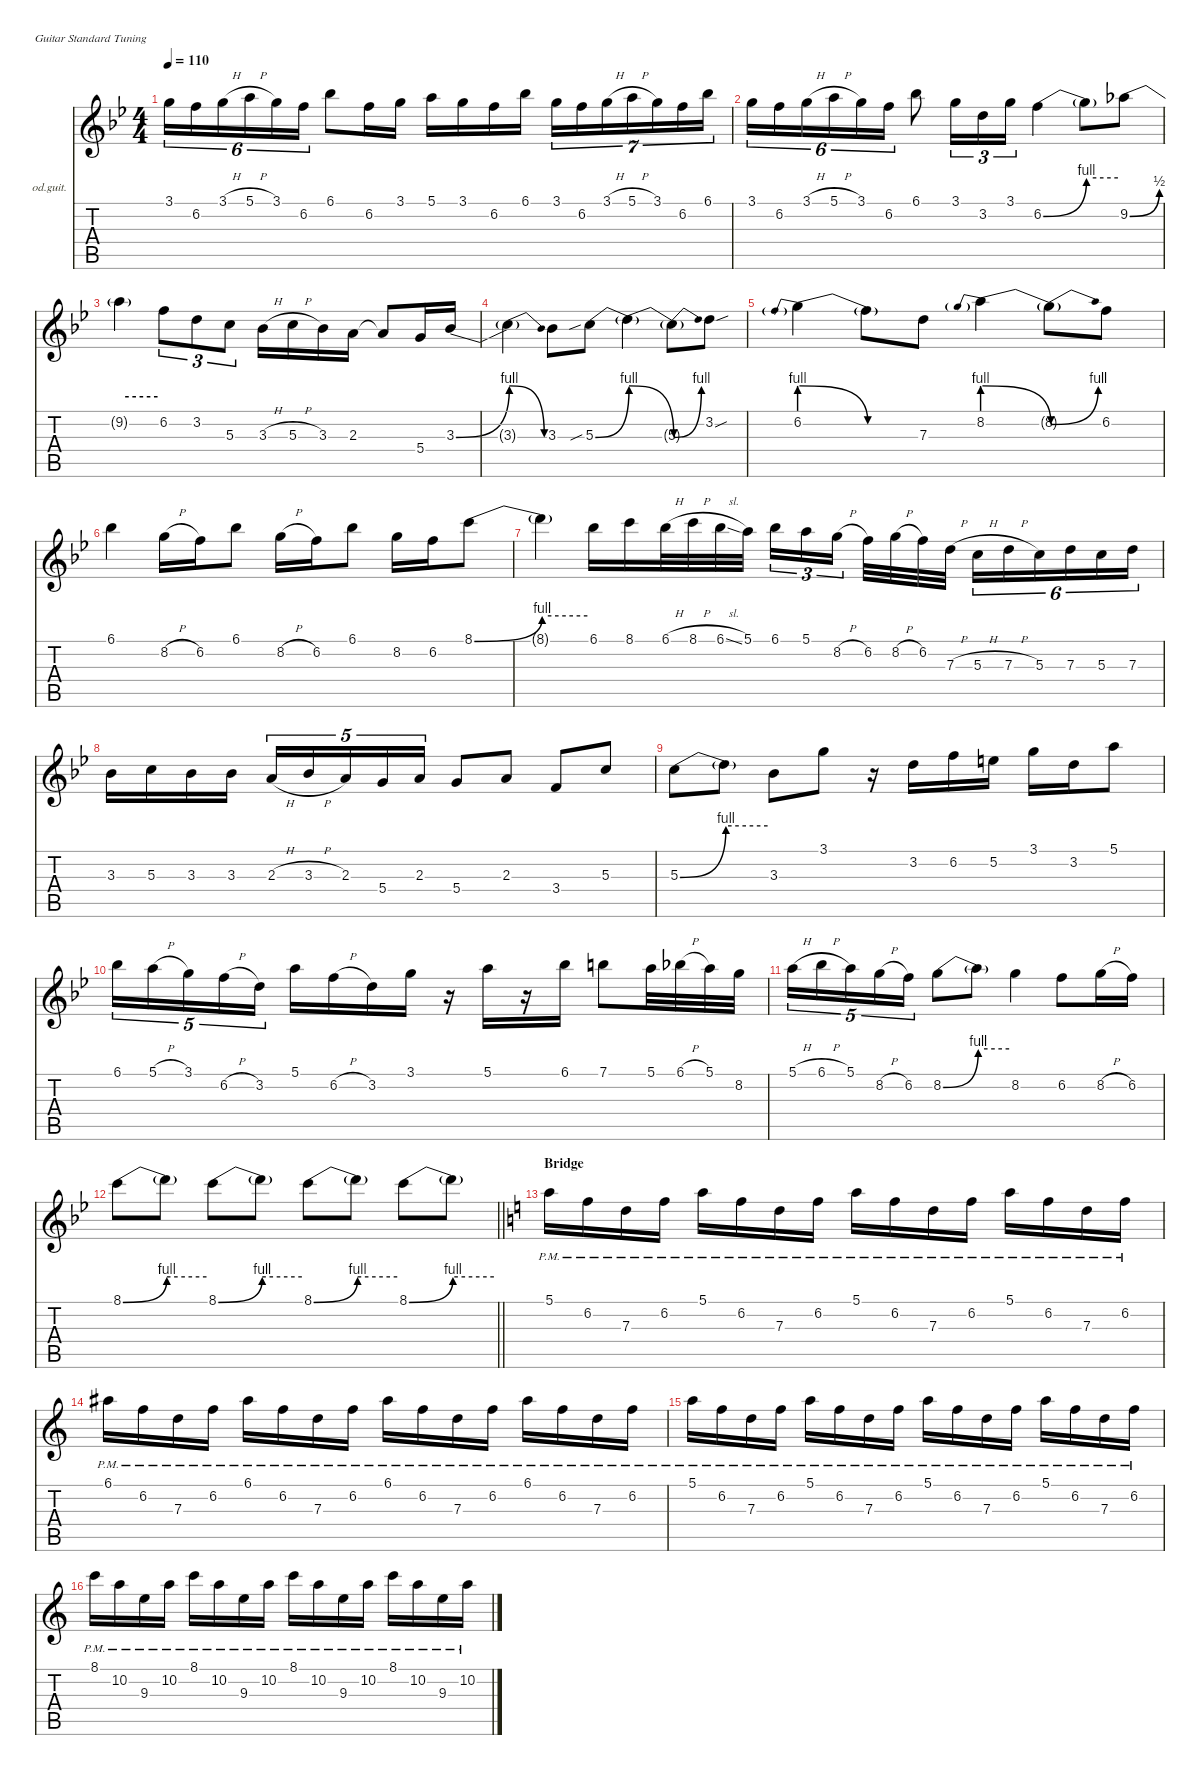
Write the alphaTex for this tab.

\defaultSystemsLayout 4
\hideDynamics
\bracketExtendMode nobrackets
\firstSystemTrackNameOrientation horizontal
\otherSystemsTrackNameOrientation horizontal
\track ("Gitar 1" "od.guit.") {instrument acousticgrandpiano}
\staff {score tabs}
\tuning (E4 B3 G3 D3 A2 E2)
\displaytranspose 12
\ts (4 4)
\tempo 110
\clef g2
\ks bb
3.1.16{tu (6 4) dy f} 6.2.16{tu (6 4)} 3.1{h}.16{tu (6 4)} 5.1{h}.16{tu (6 4)} 3.1.16{tu (6 4)} 6.2.16{tu (6 4)} 6.1.8 6.2.16 3.1.16 5.1.16 3.1.16 6.2.16 6.1.16 3.1.16{tu (7 4)} 6.2.16{tu (7 4)} 3.1{h}.16{tu (7 4)} 5.1{h}.16{tu (7 4)} 3.1.16{tu (7 4)} 6.2.16{tu (7 4)} 6.1.16{tu (7 4)} |
3.1.16{tu (6 4)} 6.2.16{tu (6 4)} 3.1{h}.16{tu (6 4)} 5.1{h}.16{tu (6 4)} 3.1.16{tu (6 4)} 6.2.16{tu (6 4)} 6.1.8 3.1.16{tu (3 2)} 3.2.16{tu (3 2)} 3.1.16{tu (3 2)} 6.2{be (bend 0 0 60 4)}.4 6.2{be (hold 0 4 60 4) t}.8 9.2{be (bend 0 0 60 2)}.8 |
9.2{be (hold 0 2 60 2) t}.4 6.2.8{tu (3 2)} 3.2.8{tu (3 2)} 5.3.8{tu (3 2)} 3.3{h}.16 5.3{h}.16 3.3.16 2.3.16 2.3{t}.8 5.4.16 3.3{be (bend 0 0 60 4)}.16 |
3.3{be (release 0 4 39.999998399999996 0) t}.4 3.3.8 5.3{be (bend 0 0 60 4) sib}.8 5.3{be (release 0 4 60 0) t}.4 5.3{be (bend 0 0 9.999999599999999 4) t}.8 3.2{sou}.8 |
6.2{be (prebendrelease 0 4 60 0)}.4 6.2{be (hold 0 0 60 0) t}.8 7.3.8 8.2{be (prebendrelease 0 4 60 0)}.4 8.2{be (bend 0 0 60 4) t}.8 6.2.8 |
6.1.4 8.2{h}.16 6.2.16 6.1.8 8.2{h}.16 6.2.16 6.1.8 8.2.16 6.2.16 8.1{be (bend 0 0 60 4)}.8 |
8.1{be (hold 0 4 60 4) t}.4 6.1.16 8.1.16 6.1{h}.32 8.1{h}.32 6.1{sl}.32 5.1.32 6.1.16{tu (3 2)} 5.1.16{tu (3 2)} 8.2{h}.16{tu (3 2)} 6.2.32 8.2{h}.32 6.2.32 7.3{h}.32 5.3{h}.16{tu (6 4)} 7.3{h}.16{tu (6 4)} 5.3.16{tu (6 4)} 7.3.16{tu (6 4)} 5.3.16{tu (6 4)} 7.3.16{tu (6 4)} |
3.3.16 5.3.16 3.3.16 3.3.16 2.3{h}.16{tu (5 4)} 3.3{h}.16{tu (5 4)} 2.3.16{tu (5 4)} 5.4.16{tu (5 4)} 2.3.16{tu (5 4)} 5.4.8 2.3.8 3.4.8 5.3.8 |
5.3{be (bend 0 0 60 4)}.8 5.3{be (hold 0 4 60 4) t}.8 3.3.8 3.1.8 r.16 3.2.16 6.2.16 5.2.16 3.1.16 3.2.16 5.1.8 |
6.1.16{tu (5 4)} 5.1{h}.16{tu (5 4)} 3.1.16{tu (5 4)} 6.2{h}.16{tu (5 4)} 3.2.16{tu (5 4)} 5.1.16 6.2{h}.16 3.2.16 3.1.16 r.16 5.1.16 r.16 6.1.16 7.1.8 5.1.32 6.1{h}.32 5.1.32 8.2.32 |
5.1{h}.16{tu (5 4)} 6.1{h}.16{tu (5 4)} 5.1.16{tu (5 4)} 8.2{h}.16{tu (5 4)} 6.2.16{tu (5 4)} 8.2{be (bend 0 0 60 4)}.8 8.2{be (hold 0 4 60 4) t}.8 8.2.4 6.2.8 8.2{h}.16 6.2.16 |
\barLineRight lightlight
8.1{be (bend 0 0 60 4)}.8 8.1{be (hold 0 4 60 4) t}.8 8.1{be (bend 0 0 60 4)}.8 8.1{be (hold 0 4 60 4) t}.8 8.1{be (bend 0 0 60 4)}.8 8.1{be (hold 0 4 60 4) t}.8 8.1{be (bend 0 0 60 4)}.8 8.1{be (hold 0 4 60 4) t}.8 |
\section ("" "Bridge")
\ks c
5.1{pm}.16 6.2{pm}.16 7.3{pm}.16 6.2{pm}.16 5.1{pm}.16 6.2{pm}.16 7.3{pm}.16 6.2{pm}.16 5.1{pm}.16 6.2{pm}.16 7.3{pm}.16 6.2{pm}.16 5.1{pm}.16 6.2{pm}.16 7.3{pm}.16 6.2{pm}.16 |
6.1{pm}.16 6.2{pm}.16 7.3{pm}.16 6.2{pm}.16 6.1{pm}.16 6.2{pm}.16 7.3{pm}.16 6.2{pm}.16 6.1{pm}.16 6.2{pm}.16 7.3{pm}.16 6.2{pm}.16 6.1{pm}.16 6.2{pm}.16 7.3{pm}.16 6.2{pm}.16 |
5.1{pm}.16 6.2{pm}.16 7.3{pm}.16 6.2{pm}.16 5.1{pm}.16 6.2{pm}.16 7.3{pm}.16 6.2{pm}.16 5.1{pm}.16 6.2{pm}.16 7.3{pm}.16 6.2{pm}.16 5.1{pm}.16 6.2{pm}.16 7.3{pm}.16 6.2{pm}.16 |
8.1{pm}.16 10.2{pm}.16 9.3{pm}.16 10.2{pm}.16 8.1{pm}.16 10.2{pm}.16 9.3{pm}.16 10.2{pm}.16 8.1{pm}.16 10.2{pm}.16 9.3{pm}.16 10.2{pm}.16 8.1{pm}.16 10.2{pm}.16 9.3{pm}.16 10.2{pm}.16
